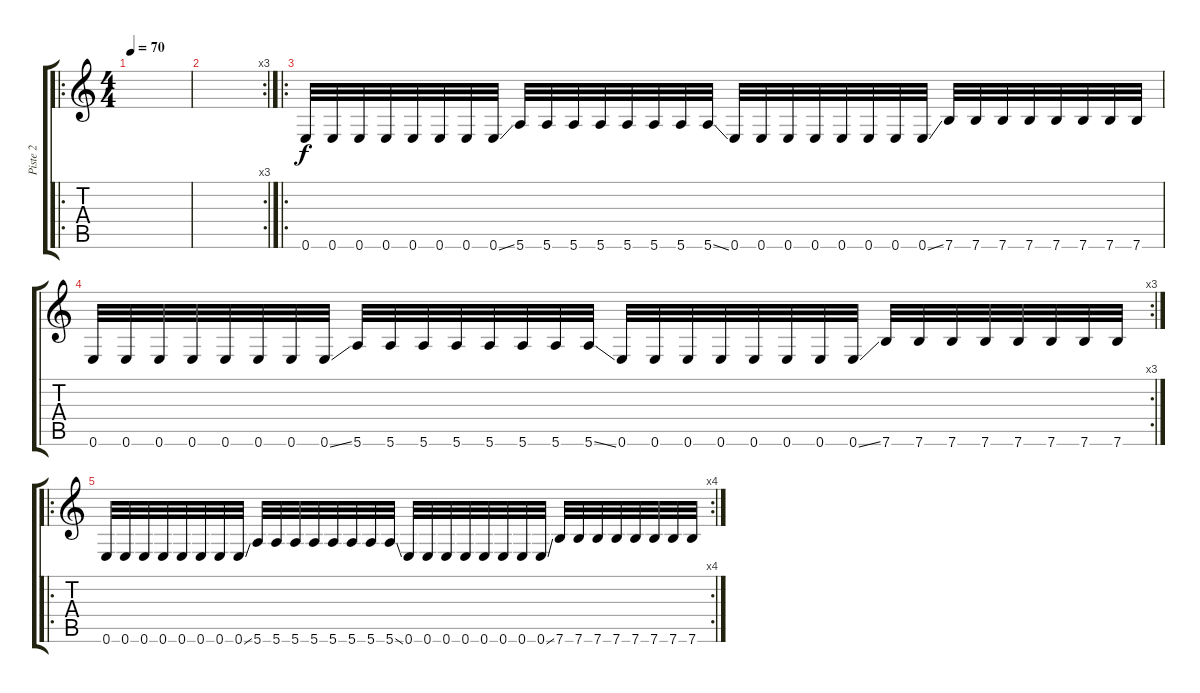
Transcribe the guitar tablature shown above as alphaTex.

\track ("Piste 2" "Piste 2") {instrument electricguitarclean}
\staff {score tabs}
\tuning (E4 B3 G3 D3 A2 E2) {hide}
\ro
\ts (4 4)
\tempo 70
\clef g2
\ks c
|
\rc 3
|
\ro
0.6.32 0.6.32 0.6.32 0.6.32 0.6.32 0.6.32 0.6.32 0.6{ss}.32 5.6.32 5.6.32 5.6.32 5.6.32 5.6.32 5.6.32 5.6.32 5.6{ss}.32 0.6.32 0.6.32 0.6.32 0.6.32 0.6.32 0.6.32 0.6.32 0.6{ss}.32 7.6.32 7.6.32 7.6.32 7.6.32 7.6.32 7.6.32 7.6.32 7.6.32 |
\rc 3
0.6.32 0.6.32 0.6.32 0.6.32 0.6.32 0.6.32 0.6.32 0.6{ss}.32 5.6.32 5.6.32 5.6.32 5.6.32 5.6.32 5.6.32 5.6.32 5.6{ss}.32 0.6.32 0.6.32 0.6.32 0.6.32 0.6.32 0.6.32 0.6.32 0.6{ss}.32 7.6.32 7.6.32 7.6.32 7.6.32 7.6.32 7.6.32 7.6.32 7.6.32 |
\ro
\rc 4
0.6.32 0.6.32 0.6.32 0.6.32 0.6.32 0.6.32 0.6.32 0.6{ss}.32 5.6.32 5.6.32 5.6.32 5.6.32 5.6.32 5.6.32 5.6.32 5.6{ss}.32 0.6.32 0.6.32 0.6.32 0.6.32 0.6.32 0.6.32 0.6.32 0.6{ss}.32 7.6.32 7.6.32 7.6.32 7.6.32 7.6.32 7.6.32 7.6.32 7.6.32
